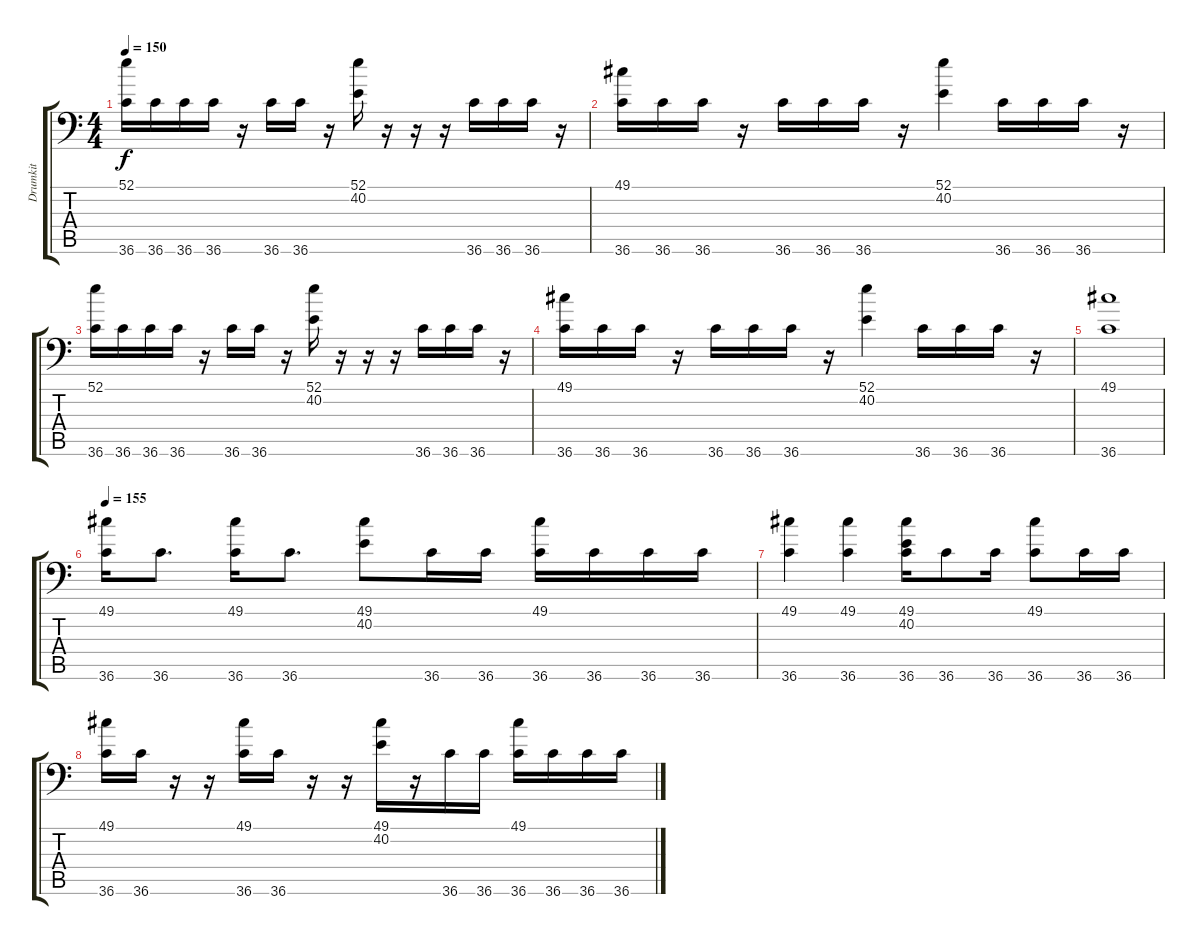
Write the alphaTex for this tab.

\track ("Drumkit" "Drumkit") {instrument acousticgrandpiano}
\staff {score tabs}
\tuning (C-1 C-1 C-1 C-1 C-1 C-1) {hide}
\ts (4 4)
\tempo 150
\clef f4
\ks c
(52.1 36.6).16{dy f} 36.6.16 36.6.16 36.6.16 r.16 36.6.16 36.6.16 r.16 (52.1 40.2).16 r.16 r.16 r.16 36.6.16 36.6.16 36.6.16 r.16 |
(49.1 36.6).16 36.6.16 36.6.16 r.16 36.6.16 36.6.16 36.6.16 r.16 (52.1 40.2).4 36.6.16 36.6.16 36.6.16 r.16 |
(52.1 36.6).16 36.6.16 36.6.16 36.6.16 r.16 36.6.16 36.6.16 r.16 (52.1 40.2).16 r.16 r.16 r.16 36.6.16 36.6.16 36.6.16 r.16 |
(49.1 36.6).16 36.6.16 36.6.16 r.16 36.6.16 36.6.16 36.6.16 r.16 (52.1 40.2).4 36.6.16 36.6.16 36.6.16 r.16 |
(49.1 36.6).1 |
\tempo 155
(49.1 36.6).16 36.6.8{d} (49.1 36.6).16 36.6.8{d} (49.1 40.2).8 36.6.16 36.6.16 (49.1 36.6).16 36.6.16 36.6.16 36.6.16 |
(49.1 36.6).4 (49.1 36.6).4 (49.1 40.2 36.6).16 36.6.8 36.6.16 (49.1 36.6).8 36.6.16 36.6.16 |
(49.1 36.6).16 36.6.16 r.16 r.16 (49.1 36.6).16 36.6.16 r.16 r.16 (49.1 40.2).16 r.16 36.6.16 36.6.16 (49.1 36.6).16 36.6.16 36.6.16 36.6.16
